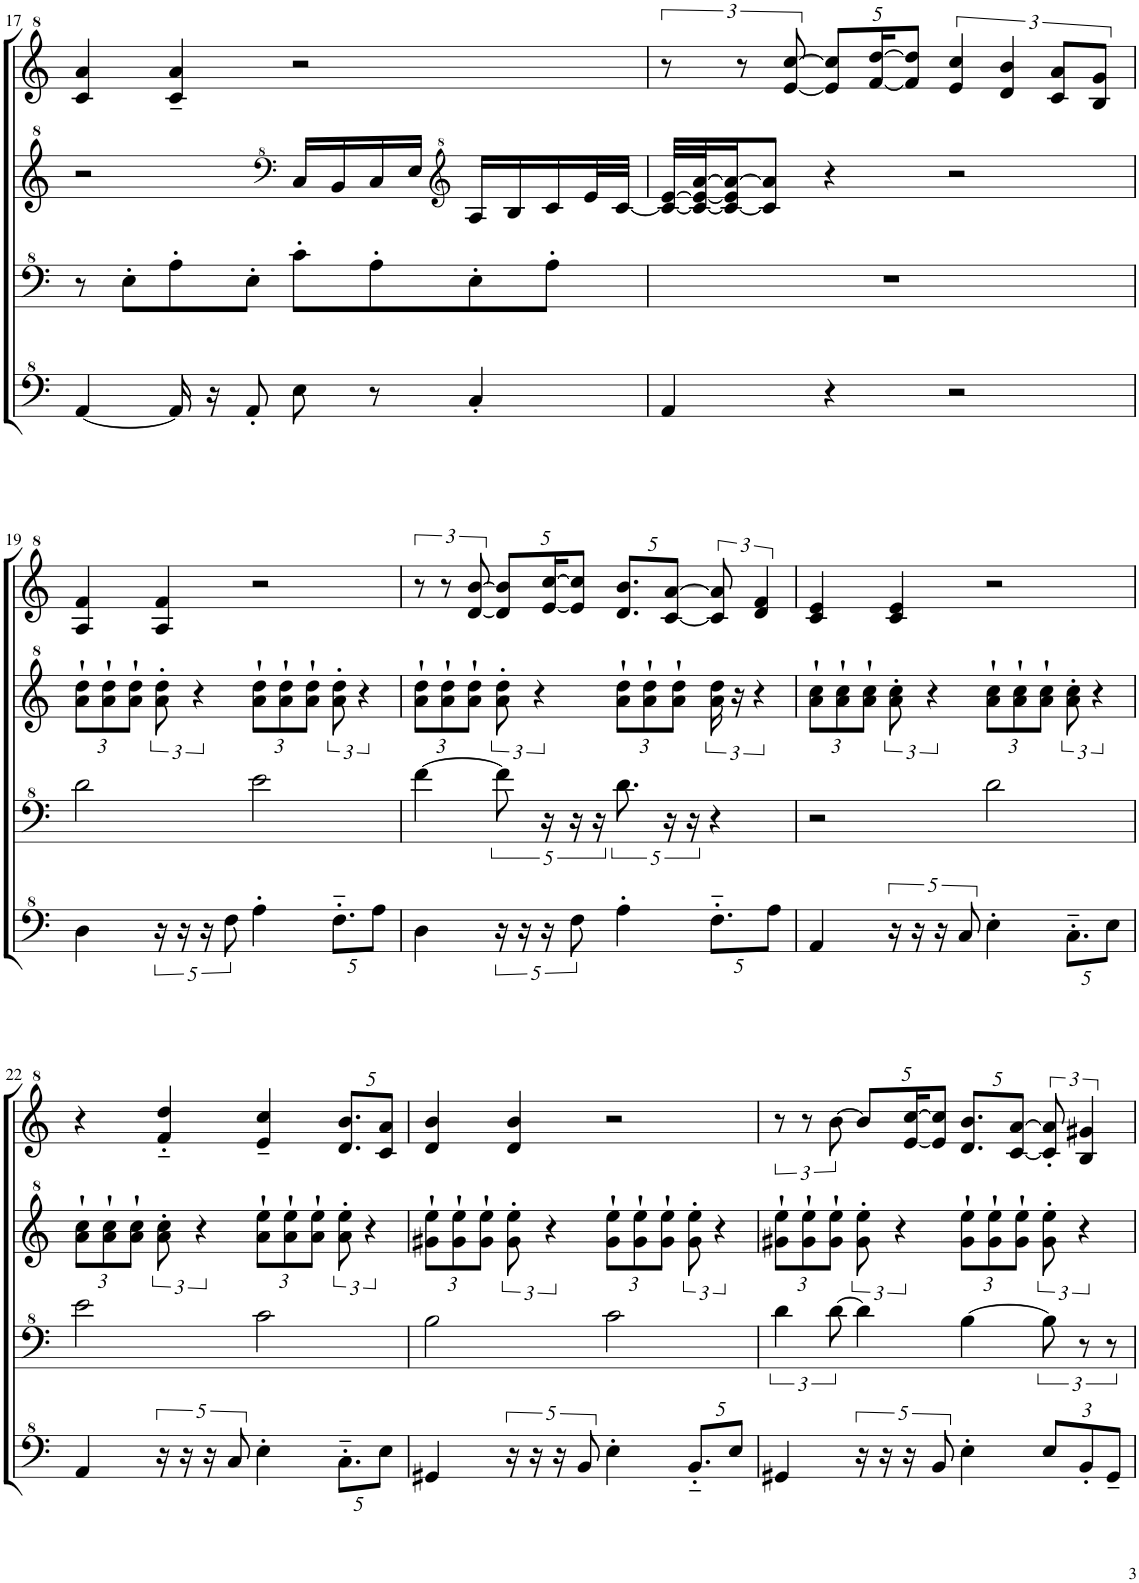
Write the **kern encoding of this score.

**kern	**kern	**kern	**kern
*part1	*part1	*part1	*part1
*staff4	*staff3	*staff2	*staff1
*I"Model III	*	*	*
!!LO:PB:g=z
*clefF^4	*clefF^4	*clefG^2	*clefG^2
*k[]	*k[]	*k[]	*k[]
*M4/4	*M4/4	*M4/4	*M4/4
=17	=17	=17	=17
[4A/	8r	2r	4cc/ 4aa/
.	8e'\L	.	.
16A/]	8a'\	.	4cc/~ 4aa/~
16r	.	.	.
8A'/	8e'\J	.	.
*	*	*clefF^4	*
8e\	8cc'\L	16c/LL	2r
.	.	16B/	.
8r	8a'\	16c/	.
.	.	16e/JJ	.
*	*	*clefG^2	*
4c'/	8e'\	16a/LL	.
.	.	16b/	.
.	8a'\J	16cc/	.
.	.	32ee/L	.
.	.	[32cc/JJJ	.
=18	=18	=18	=18
4A/	1r	32cc/_ [32ee/LLL	12r
.	.	32cc/_ 32ee/_ [32aa/J	.
.	.	16cc/_ 16ee/] 16aa/_J	.
.	.	.	12r
.	.	8cc/] 8aa/]J	.
.	.	.	[12ee/ [12ccc/
*	*	*	*Xbrackettup
4r	.	4r	10ee/] 10ccc/]L
.	.	.	[20ff/ [20ddd/K
.	.	.	10ff/] 10ddd/]J
*	*	*	*brackettup
2r	.	2r	6ee/ 6ccc/
.	.	.	6dd/ 6bb/
.	.	.	12cc/ 12aa/L
.	.	.	12b/ 12gg/J
!!LO:LB:g=z
=19	=19	=19	=19
*	*	*Xbrackettup	*
4d\	2dd\	12aa\` 12ddd\`L	4a/ 4ff/
.	.	12aa\` 12ddd\`	.
.	.	12aa\` 12ddd\`J	.
*	*	*brackettup	*
20r	.	12aa\' 12ddd\'	4a/ 4ff/
20r	.	.	.
.	.	6r	.
20r	.	.	.
10f\	.	.	.
*	*	*Xbrackettup	*
4a'\	2ee\	12aa\` 12ddd\`L	2r
.	.	12aa\` 12ddd\`	.
.	.	12aa\` 12ddd\`J	.
*Xbrackettup	*	*brackettup	*
10.f'~\L	.	12aa\' 12ddd\'	.
.	.	6r	.
10a\J	.	.	.
=20	=20	=20	=20
*	*	*Xbrackettup	*
4d\	[4ff\	12aa\` 12ddd\`L	12r
.	.	12aa\` 12ddd\`	12r
.	.	12aa\` 12ddd\`J	[12dd/ [12bb/
*brackettup	*	*brackettup	*Xbrackettup
20r	10ff\]	12aa\' 12ddd\'	10dd/] 10bb/]L
20r	.	.	.
.	.	6r	.
20r	20r	.	[20ee/ [20ccc/K
10f\	20r	.	10ee/] 10ccc/]J
.	20r	.	.
*	*	*Xbrackettup	*
4a'\	10.dd\	12aa\` 12ddd\`L	10.dd/ 10.bb/L
.	.	12aa\` 12ddd\`	.
.	20r	.	[10cc/ [10aa/J
.	.	12aa\` 12ddd\`J	.
.	20r	.	.
*Xbrackettup	*	*brackettup	*brackettup
10.f'~\L	4r	24aa\ 24ddd\	12cc/] 12aa/]
.	.	24r	.
.	.	6r	6dd/ 6ff/
10a\J	.	.	.
=21	=21	=21	=21
*	*	*Xbrackettup	*
4A/	2r	12aa\` 12ccc\`L	4cc/ 4ee/
.	.	12aa\` 12ccc\`	.
.	.	12aa\` 12ccc\`J	.
*brackettup	*	*brackettup	*
20r	.	12aa\' 12ccc\'	4cc/ 4ee/
20r	.	.	.
.	.	6r	.
20r	.	.	.
10c/	.	.	.
*	*	*Xbrackettup	*
4e'\	2dd\	12aa\` 12ccc\`L	2r
.	.	12aa\` 12ccc\`	.
.	.	12aa\` 12ccc\`J	.
*Xbrackettup	*	*brackettup	*
10.c'~\L	.	12aa\' 12ccc\'	.
.	.	6r	.
10e\J	.	.	.
!!LO:LB:g=z
=22	=22	=22	=22
*	*	*Xbrackettup	*
4A/	2ee\	12aa\` 12ccc\`L	4r
.	.	12aa\` 12ccc\`	.
.	.	12aa\` 12ccc\`J	.
*brackettup	*	*brackettup	*
20r	.	12aa\' 12ccc\'	4ff/'~ 4ddd/'~
20r	.	.	.
.	.	6r	.
20r	.	.	.
10c/	.	.	.
*	*	*Xbrackettup	*
4e'\	2cc\	12aa\` 12eee\`L	4ee/~ 4ccc/~
.	.	12aa\` 12eee\`	.
.	.	12aa\` 12eee\`J	.
*Xbrackettup	*	*brackettup	*Xbrackettup
10.c'~\L	.	12aa\' 12eee\'	10.dd/ 10.bb/L
.	.	6r	.
10e\J	.	.	10cc/ 10aa/J
=23	=23	=23	=23
*	*	*Xbrackettup	*
4G#X/	2b\	12gg#X\` 12eee\`L	4dd/ 4bb/
.	.	12gg#\` 12eee\`	.
.	.	12gg#\` 12eee\`J	.
*brackettup	*	*brackettup	*
20r	.	12gg#\' 12eee\'	4dd/ 4bb/
20r	.	.	.
.	.	6r	.
20r	.	.	.
10B/	.	.	.
*	*	*Xbrackettup	*
4e'\	2cc\	12gg#\` 12eee\`L	2r
.	.	12gg#\` 12eee\`	.
.	.	12gg#\` 12eee\`J	.
*Xbrackettup	*	*brackettup	*
10.B'~/L	.	12gg#\' 12eee\'	.
.	.	6r	.
10e/J	.	.	.
=24	=24	=24	=24
*	*	*Xbrackettup	*brackettup
4G#X/	6dd\	12gg#X\` 12eee\`L	12r
.	.	12gg#\` 12eee\`	12r
.	[12dd\	12gg#\` 12eee\`J	[12bb\
*brackettup	*	*brackettup	*Xbrackettup
20r	4dd\]	12gg#\' 12eee\'	10bb/L]
20r	.	.	.
.	.	6r	.
20r	.	.	[20ee/ [20ccc/K
10B/	.	.	10ee/] 10ccc/]J
*	*	*Xbrackettup	*
4e'\	[4b\	12gg#\` 12eee\`L	10.dd/ 10.bb/L
.	.	12gg#\` 12eee\`	.
.	.	.	[10cc/ [10aa/J
.	.	12gg#\` 12eee\`J	.
*Xbrackettup	*	*brackettup	*brackettup
12e/L	12b\]	12gg#\' 12eee\'	12cc/]' 12aa/]'
12B'/	12r	6r	6b/ 6gg#X/
12G#~/J	12r	.	.
=	=	=	=
*-	*-	*-	*-
